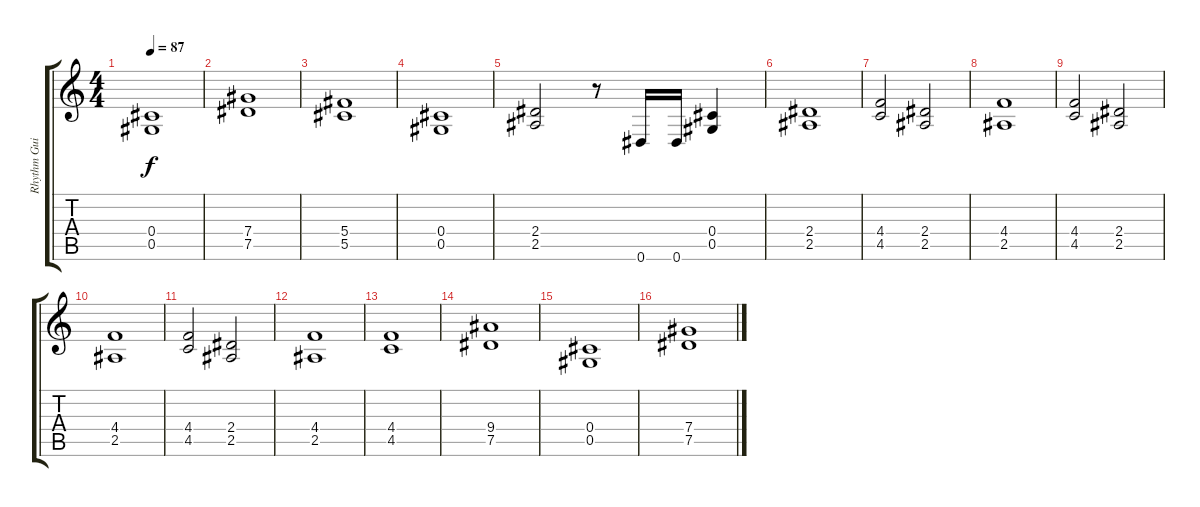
\track ("Rhythm Guitar" "Rhythm Gui") {instrument distortionguitar}
\staff {score tabs}
\tuning (Eb4 Bb3 Gb3 Db3 Ab2 Eb2) {hide}
\ts (4 4)
\tempo 87
\clef g2
\ks c
(0.4 0.5).1{dy f} |
(7.4 7.5).1 |
(5.4 5.5).1 |
(0.4 0.5).1 |
(2.4 2.5).2 r.8 0.6.16 0.6.16 (0.4 0.5).4 |
(2.4 2.5).1 |
(4.4 4.5).2 (2.4 2.5).2 |
(4.4 2.5).1 |
(4.4 4.5).2 (2.4 2.5).2 |
(4.4 2.5).1 |
(4.4 4.5).2 (2.4 2.5).2 |
(4.4 2.5).1 |
(4.4 4.5).1 |
(9.4 7.5).1 |
(0.4 0.5).1 |
(7.4 7.5).1
